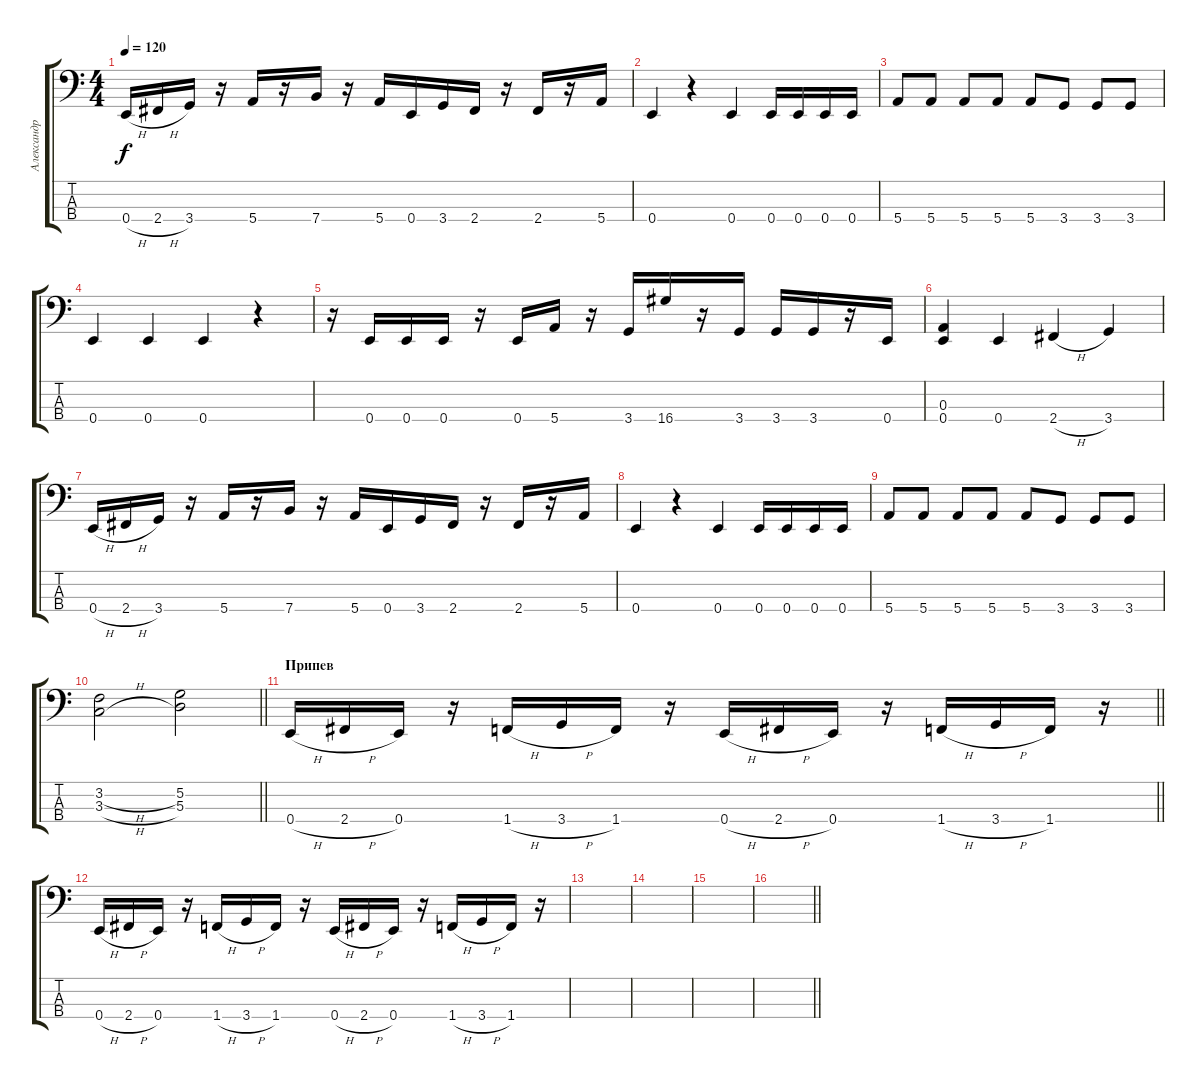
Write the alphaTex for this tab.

\track ("Александр Сковпень" "Александр ") {instrument electricbassfinger}
\staff {score tabs}
\tuning (G2 D2 A1 E1) {hide}
\ts (4 4)
\tempo 120
\clef f4
\ks c
0.4{h}.16{dy f} 2.4{h}.16 3.4.16 r.16 5.4.16 r.16 7.4.16 r.16 5.4.16 0.4.16 3.4.16 2.4.16 r.16 2.4.16 r.16 5.4.16 |
0.4.4 r.4 0.4.4 0.4.16 0.4.16 0.4.16 0.4.16 |
5.4.8 5.4.8 5.4.8 5.4.8 5.4.8 3.4.8 3.4.8 3.4.8 |
0.4.4 0.4.4 0.4.4 r.4 |
r.16 0.4.16 0.4.16 0.4.16 r.16 0.4.16 5.4.16 r.16 3.4.16 16.4.16 r.16 3.4.16 3.4.16 3.4.16 r.16 0.4.16 |
(0.3 0.4).4 0.4.4 2.4{h}.4 3.4.4 |
0.4{h}.16 2.4{h}.16 3.4.16 r.16 5.4.16 r.16 7.4.16 r.16 5.4.16 0.4.16 3.4.16 2.4.16 r.16 2.4.16 r.16 5.4.16 |
0.4.4 r.4 0.4.4 0.4.16 0.4.16 0.4.16 0.4.16 |
5.4.8 5.4.8 5.4.8 5.4.8 5.4.8 3.4.8 3.4.8 3.4.8 |
\barLineRight lightlight
(3.2{h} 3.3{h}).2 (5.2 5.3).2 |
\section ("" "Припев")
\barLineRight lightlight
0.4{h}.16 2.4{h}.16 0.4.16 r.16 1.4{h}.16 3.4{h}.16 1.4.16 r.16 0.4{h}.16 2.4{h}.16 0.4.16 r.16 1.4{h}.16 3.4{h}.16 1.4.16 r.16 |
0.4{h}.16 2.4{h}.16 0.4.16 r.16 1.4{h}.16 3.4{h}.16 1.4.16 r.16 0.4{h}.16 2.4{h}.16 0.4.16 r.16 1.4{h}.16 3.4{h}.16 1.4.16 r.16 |
|
|
|
\barLineRight lightlight
